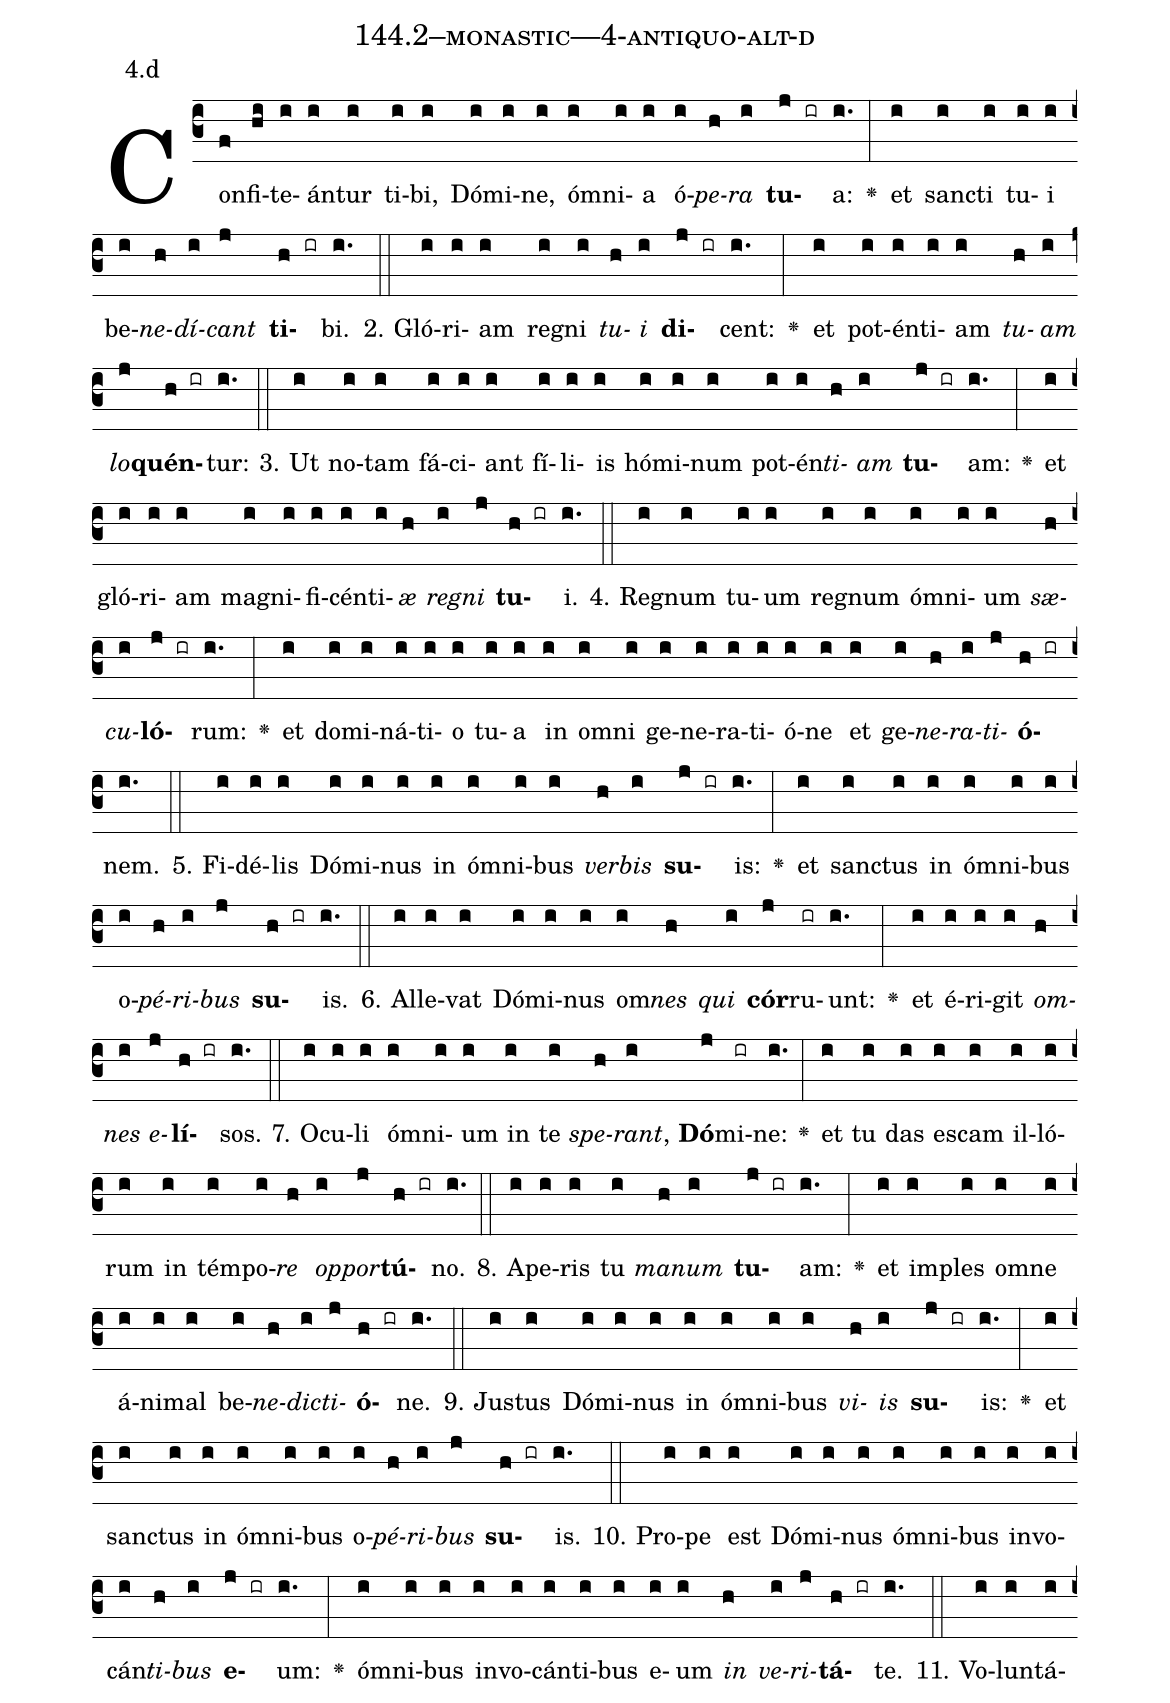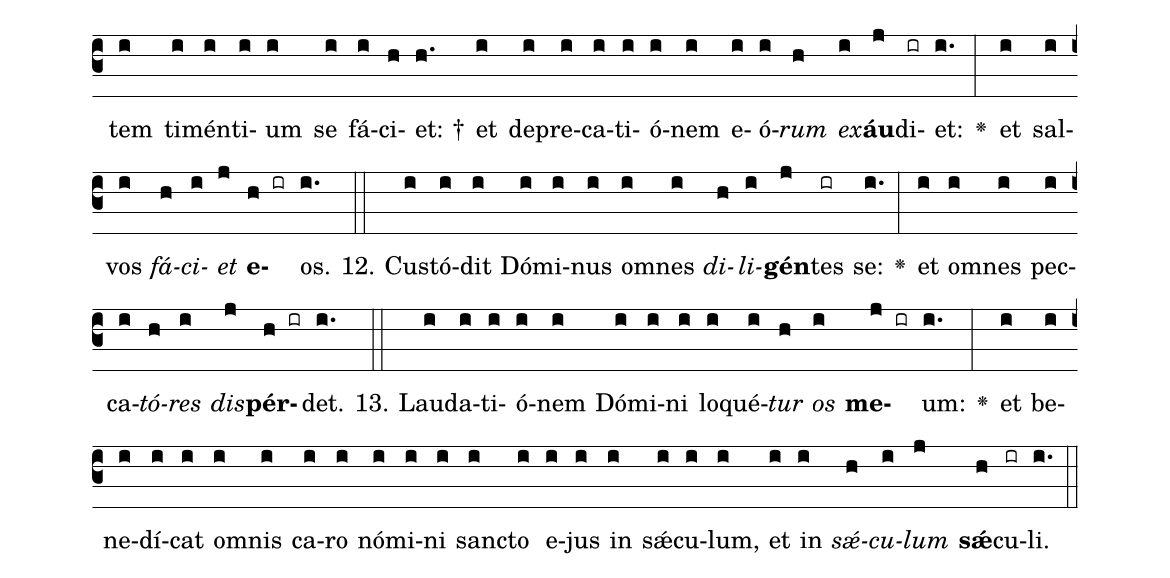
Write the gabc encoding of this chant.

name: 144.2--monastic---4-antiquo-alt-d;
annotation: 4.d;
%%
(c3)Con(f)fi(hi)te(i)án(i)tur(i) ti(i)bi,(i) Dó(i)mi(i)ne,(i) óm(i)ni(i)a(i) ó(i)<i>pe</i>(h)<i>ra</i>(i) <b>tu</b>(j ir)a:(i.) <v>\greheightstar</v>(:) et(i) sanc(i)ti(i) tu(i)i(i) be(i)<i>ne</i>(h)<i>dí</i>(i)<i>cant</i>(j) <b>ti</b>(h ir)bi.(i.) (::)
2. Gló(i)ri(i)am(i) re(i)gni(i) <i>tu</i>(h)<i>i</i>(i) <b>di</b>(j ir)cent:(i.) <v>\greheightstar</v>(:) et(i) pot(i)én(i)ti(i)am(i) <i>tu</i>(h)<i>am</i>(i) <i>lo</i>(j)<b>quén</b>(h ir)tur:(i.) (::)
3. Ut(i) no(i)tam(i) fá(i)ci(i)ant(i) fí(i)li(i)is(i) hó(i)mi(i)num(i) pot(i)én(i)<i>ti</i>(h)<i>am</i>(i) <b>tu</b>(j ir)am:(i.) <v>\greheightstar</v>(:) et(i) gló(i)ri(i)am(i) ma(i)gni(i)fi(i)cén(i)ti(i)<i>æ</i>(h) <i>re</i>(i)<i>gni</i>(j) <b>tu</b>(h ir)i.(i.) (::)
4. Re(i)gnum(i) tu(i)um(i) re(i)gnum(i) óm(i)ni(i)um(i) <i>sæ</i>(h)<i>cu</i>(i)<b>ló</b>(j ir)rum:(i.) <v>\greheightstar</v>(:) et(i) do(i)mi(i)ná(i)ti(i)o(i) tu(i)a(i) in(i) om(i)ni(i) ge(i)ne(i)ra(i)ti(i)ó(i)ne(i) et(i) ge(i)<i>ne</i>(h)<i>ra</i>(i)<i>ti</i>(j)<b>ó</b>(h ir)nem.(i.) (::)
5. Fi(i)dé(i)lis(i) Dó(i)mi(i)nus(i) in(i) óm(i)ni(i)bus(i) <i>ver</i>(h)<i>bis</i>(i) <b>su</b>(j ir)is:(i.) <v>\greheightstar</v>(:) et(i) sanc(i)tus(i) in(i) óm(i)ni(i)bus(i) o(i)<i>pé</i>(h)<i>ri</i>(i)<i>bus</i>(j) <b>su</b>(h ir)is.(i.) (::)
6. Al(i)le(i)vat(i) Dó(i)mi(i)nus(i) om(i)<i>nes</i>(h) <i>qui</i>(i) <b>cór</b>(j)ru(ir)unt:(i.) <v>\greheightstar</v>(:) et(i) é(i)ri(i)git(i) <i>om</i>(h)<i>nes</i>(i) <i>e</i>(j)<b>lí</b>(h ir)sos.(i.) (::)
7. O(i)cu(i)li(i) óm(i)ni(i)um(i) in(i) te(i) <i>spe</i>(h)<i>rant</i>,(i) <b>Dó</b>(j)mi(ir)ne:(i.) <v>\greheightstar</v>(:) et(i) tu(i) das(i) es(i)cam(i) il(i)ló(i)rum(i) in(i) tém(i)po(i)<i>re</i>(h) <i>op</i>(i)<i>por</i>(j)<b>tú</b>(h ir)no.(i.) (::)
8. A(i)pe(i)ris(i) tu(i) <i>ma</i>(h)<i>num</i>(i) <b>tu</b>(j ir)am:(i.) <v>\greheightstar</v>(:) et(i) im(i)ples(i) om(i)ne(i) á(i)ni(i)mal(i) be(i)<i>ne</i>(h)<i>dic</i>(i)<i>ti</i>(j)<b>ó</b>(h ir)ne.(i.) (::)
9. Jus(i)tus(i) Dó(i)mi(i)nus(i) in(i) óm(i)ni(i)bus(i) <i>vi</i>(h)<i>is</i>(i) <b>su</b>(j ir)is:(i.) <v>\greheightstar</v>(:) et(i) sanc(i)tus(i) in(i) óm(i)ni(i)bus(i) o(i)<i>pé</i>(h)<i>ri</i>(i)<i>bus</i>(j) <b>su</b>(h ir)is.(i.) (::)
10. Pro(i)pe(i) est(i) Dó(i)mi(i)nus(i) óm(i)ni(i)bus(i) in(i)vo(i)cán(i)<i>ti</i>(h)<i>bus</i>(i) <b>e</b>(j ir)um:(i.) <v>\greheightstar</v>(:) óm(i)ni(i)bus(i) in(i)vo(i)cán(i)ti(i)bus(i) e(i)um(i) <i>in</i>(h) <i>ve</i>(i)<i>ri</i>(j)<b>tá</b>(h ir)te.(i.) (::)
11. Vo(i)lun(i)tá(i)tem(i) ti(i)mén(i)ti(i)um(i) se(i) fá(i)ci(h)et: †(h.) et(i) de(i)pre(i)ca(i)ti(i)ó(i)nem(i) e(i)ó(i)<i>rum</i>(h) <i>ex</i>(i)<b>áu</b>(j)di(ir)et:(i.) <v>\greheightstar</v>(:) et(i) sal(i)vos(i) <i>fá</i>(h)<i>ci</i>(i)<i>et</i>(j) <b>e</b>(h ir)os.(i.) (::)
12. Cus(i)tó(i)dit(i) Dó(i)mi(i)nus(i) om(i)nes(i) <i>di</i>(h)<i>li</i>(i)<b>gén</b>(j)tes(ir) se:(i.) <v>\greheightstar</v>(:) et(i) om(i)nes(i) pec(i)ca(i)<i>tó</i>(h)<i>res</i>(i) <i>dis</i>(j)<b>pér</b>(h ir)det.(i.) (::)
13. Lau(i)da(i)ti(i)ó(i)nem(i) Dó(i)mi(i)ni(i) lo(i)qué(i)<i>tur</i>(h) <i>os</i>(i) <b>me</b>(j ir)um:(i.) <v>\greheightstar</v>(:) et(i) be(i)ne(i)dí(i)cat(i) om(i)nis(i) ca(i)ro(i) nó(i)mi(i)ni(i) sanc(i)to(i) e(i)jus(i) in(i) sǽ(i)cu(i)lum,(i) et(i) in(i) <i>sǽ</i>(h)<i>cu</i>(i)<i>lum</i>(j) <b>sǽ</b>(h)cu(ir)li.(i.) (::)
